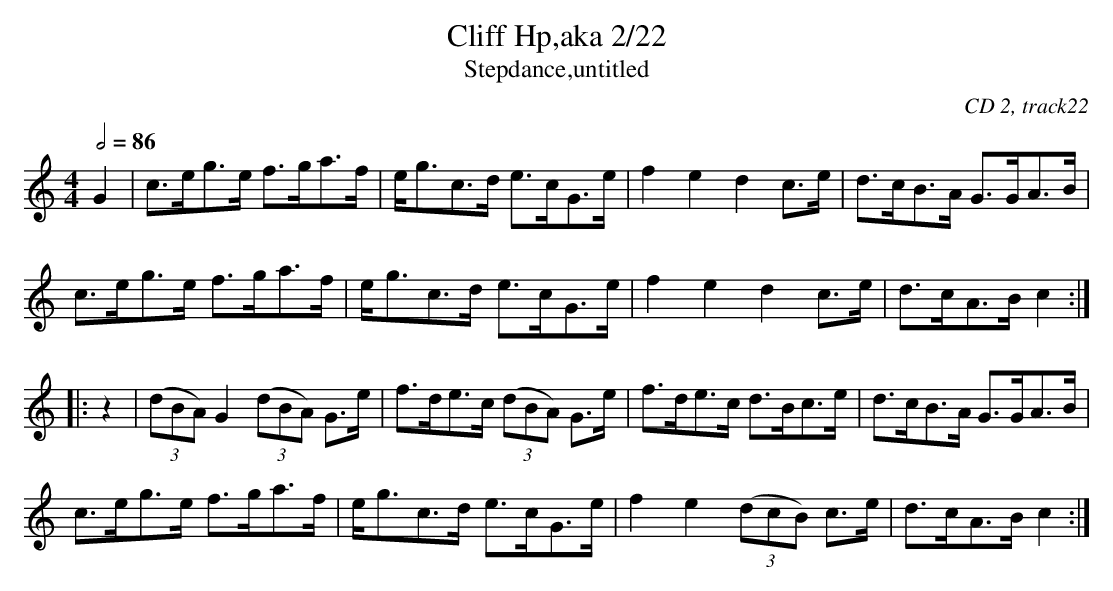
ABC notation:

X:1
T:Cliff Hp,aka 2/22
C:CD 2, track22
T:Stepdance,untitled
M:4/4
L:1/8
Q:1/2=86
K:C
G2|c>eg>e f>ga>f|e<gc>d e>cG>e|f2e2 d2c>e|d>cB>A G>GA>B|
c>eg>e f>ga>f|e<gc>d e>cG>e|f2e2 d2c>e|d>cA>B c2:|
|:z2|((3dBA)G2 ((3dBA) G>e|f>de>c ((3dBA) G>e|f>de>c d>Bc>e|d>cB>A G>GA>B|
c>eg>e f>ga>f|e<gc>d e>cG>e|f2e2 ((3dcB) c>e|d>cA>B c2:|
